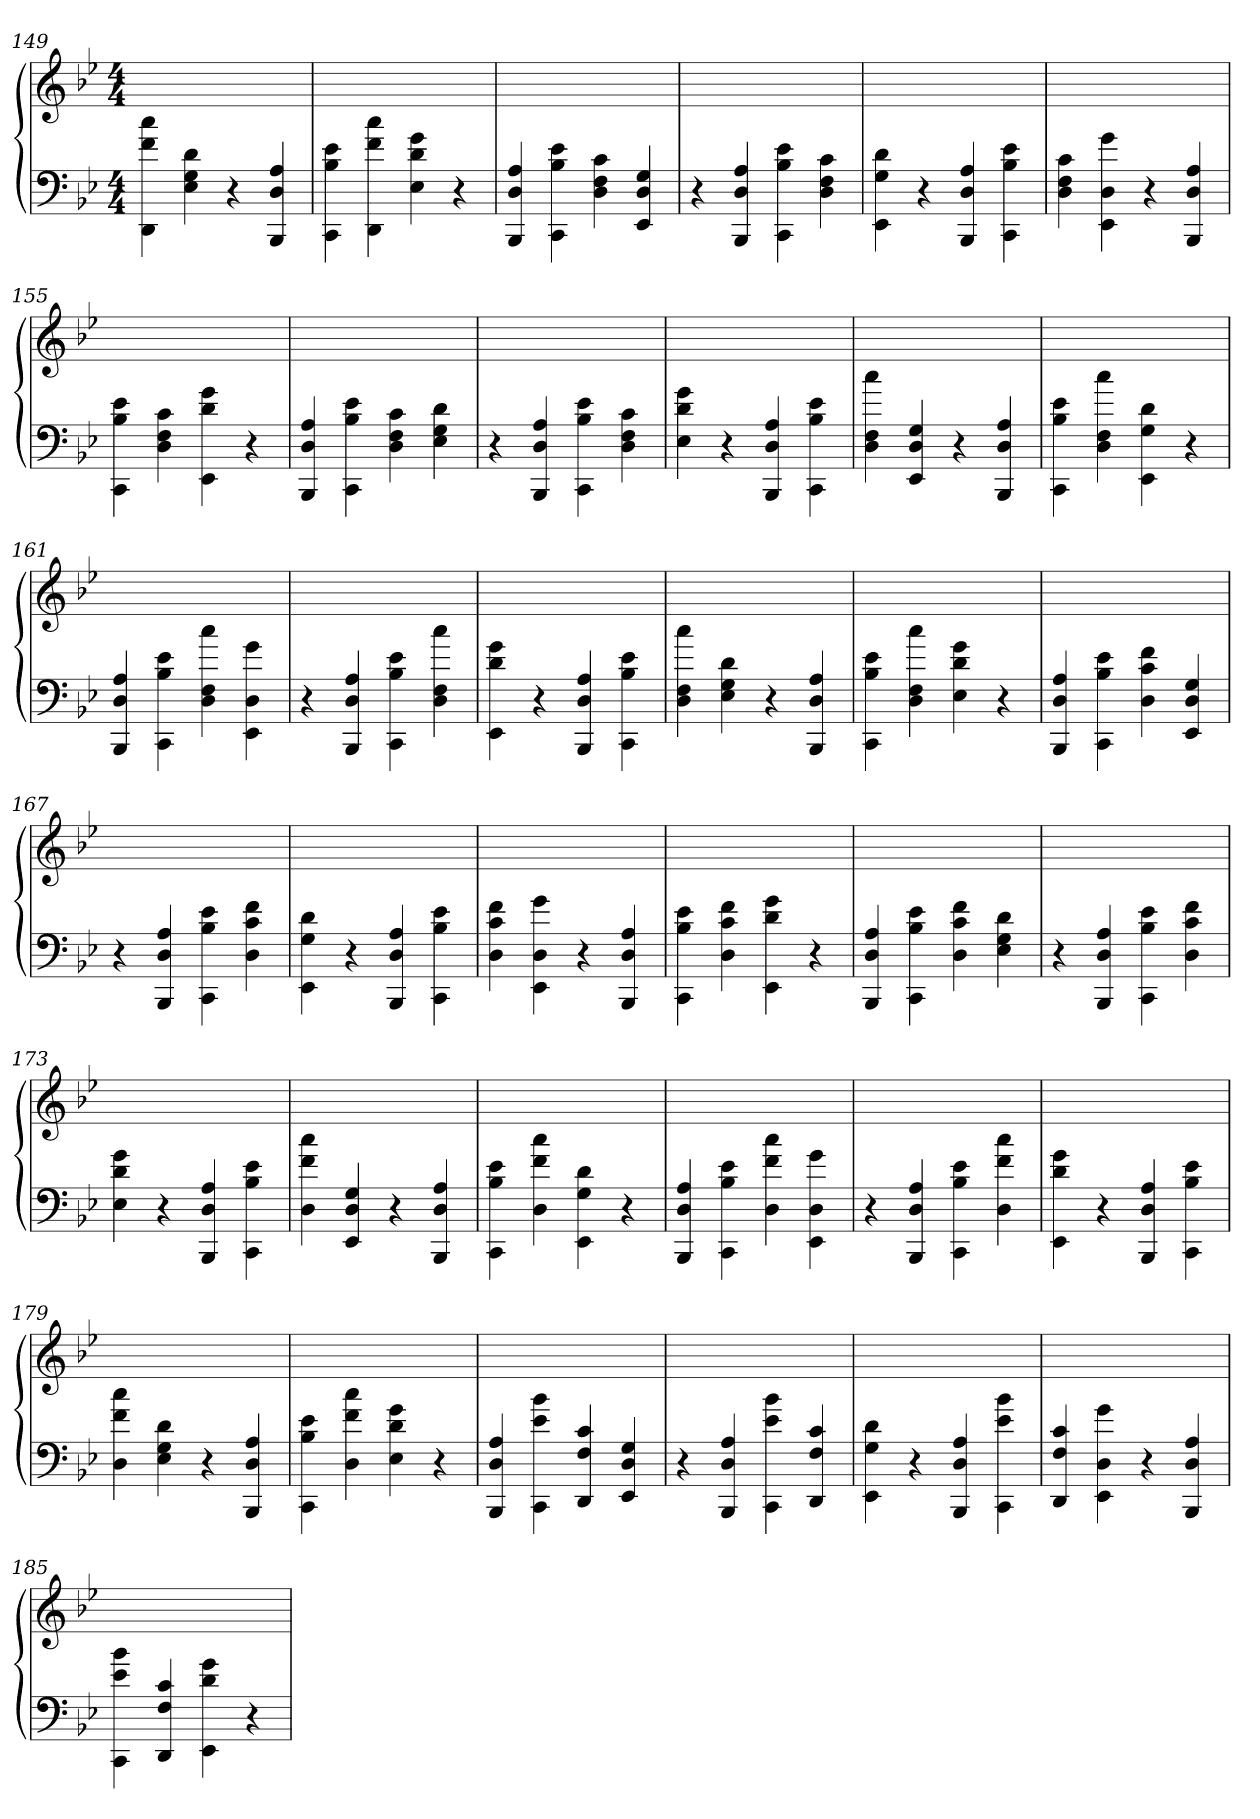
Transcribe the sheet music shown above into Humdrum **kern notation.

**kern	**kern
*part2	*part1
*staff2	*staff1
*clefF4	*clefG2
*k[b-e-]	*k[b-e-]
*B-:	*B-:
*M4/4	*M4/4
=149	=149
4DD 4f 4cc	1ryy
4E- 4G 4d	.
4r	.
4BBB- 4D 4A	.
=150	=150
4CC 4B- 4e-	1ryy
4DD 4f 4cc	.
4E- 4d 4g	.
4r	.
=151	=151
4BBB- 4D 4A	1ryy
4CC 4B- 4e-	.
4D 4F 4c	.
4EE- 4D 4G	.
=152	=152
4r	1ryy
4BBB- 4D 4A	.
4CC 4B- 4e-	.
4D 4F 4c	.
=153	=153
4EE- 4G 4d	1ryy
4r	.
4BBB- 4D 4A	.
4CC 4B- 4e-	.
=154	=154
4D 4F 4c	1ryy
4EE- 4D 4g	.
4r	.
4BBB- 4D 4A	.
=155	=155
4CC 4B- 4e-	1ryy
4D 4F 4c	.
4EE- 4d 4g	.
4r	.
=156	=156
4BBB- 4D 4A	1ryy
4CC 4B- 4e-	.
4D 4F 4c	.
4E- 4G 4d	.
=157	=157
4r	1ryy
4BBB- 4D 4A	.
4CC 4B- 4e-	.
4D 4F 4c	.
=158	=158
4E- 4d 4g	1ryy
4r	.
4BBB- 4D 4A	.
4CC 4B- 4e-	.
=159	=159
4D 4F 4cc	1ryy
4EE- 4D 4G	.
4r	.
4BBB- 4D 4A	.
=160	=160
4CC 4B- 4e-	1ryy
4D 4F 4cc	.
4EE- 4G 4d	.
4r	.
=161	=161
4BBB- 4D 4A	1ryy
4CC 4B- 4e-	.
4D 4F 4cc	.
4EE- 4D 4g	.
=162	=162
4r	1ryy
4BBB- 4D 4A	.
4CC 4B- 4e-	.
4D 4F 4cc	.
=163	=163
4EE- 4d 4g	1ryy
4r	.
4BBB- 4D 4A	.
4CC 4B- 4e-	.
=164	=164
4D 4F 4cc	1ryy
4E- 4G 4d	.
4r	.
4BBB- 4D 4A	.
=165	=165
4CC 4B- 4e-	1ryy
4D 4F 4cc	.
4E- 4d 4g	.
4r	.
=166	=166
4BBB- 4D 4A	1ryy
4CC 4B- 4e-	.
4D 4c 4f	.
4EE- 4D 4G	.
=167	=167
4r	1ryy
4BBB- 4D 4A	.
4CC 4B- 4e-	.
4D 4c 4f	.
=168	=168
4EE- 4G 4d	1ryy
4r	.
4BBB- 4D 4A	.
4CC 4B- 4e-	.
=169	=169
4D 4c 4f	1ryy
4EE- 4D 4g	.
4r	.
4BBB- 4D 4A	.
=170	=170
4CC 4B- 4e-	1ryy
4D 4c 4f	.
4EE- 4d 4g	.
4r	.
=171	=171
4BBB- 4D 4A	1ryy
4CC 4B- 4e-	.
4D 4c 4f	.
4E- 4G 4d	.
=172	=172
4r	1ryy
4BBB- 4D 4A	.
4CC 4B- 4e-	.
4D 4c 4f	.
=173	=173
4E- 4d 4g	1ryy
4r	.
4BBB- 4D 4A	.
4CC 4B- 4e-	.
=174	=174
4D 4f 4cc	1ryy
4EE- 4D 4G	.
4r	.
4BBB- 4D 4A	.
=175	=175
4CC 4B- 4e-	1ryy
4D 4f 4cc	.
4EE- 4G 4d	.
4r	.
=176	=176
4BBB- 4D 4A	1ryy
4CC 4B- 4e-	.
4D 4f 4cc	.
4EE- 4D 4g	.
=177	=177
4r	1ryy
4BBB- 4D 4A	.
4CC 4B- 4e-	.
4D 4f 4cc	.
=178	=178
4EE- 4d 4g	1ryy
4r	.
4BBB- 4D 4A	.
4CC 4B- 4e-	.
=179	=179
4D 4f 4cc	1ryy
4E- 4G 4d	.
4r	.
4BBB- 4D 4A	.
=180	=180
4CC 4B- 4e-	1ryy
4D 4f 4cc	.
4E- 4d 4g	.
4r	.
=181	=181
4BBB- 4D 4A	1ryy
4CC 4e- 4b-	.
4DD 4F 4c	.
4EE- 4D 4G	.
=182	=182
4r	1ryy
4BBB- 4D 4A	.
4CC 4e- 4b-	.
4DD 4F 4c	.
=183	=183
4EE- 4G 4d	1ryy
4r	.
4BBB- 4D 4A	.
4CC 4e- 4b-	.
=184	=184
4DD 4F 4c	1ryy
4EE- 4D 4g	.
4r	.
4BBB- 4D 4A	.
=185	=185
4CC 4e- 4b-	1ryy
4DD 4F 4c	.
4EE- 4d 4g	.
4r	.
=	=
*-	*-
